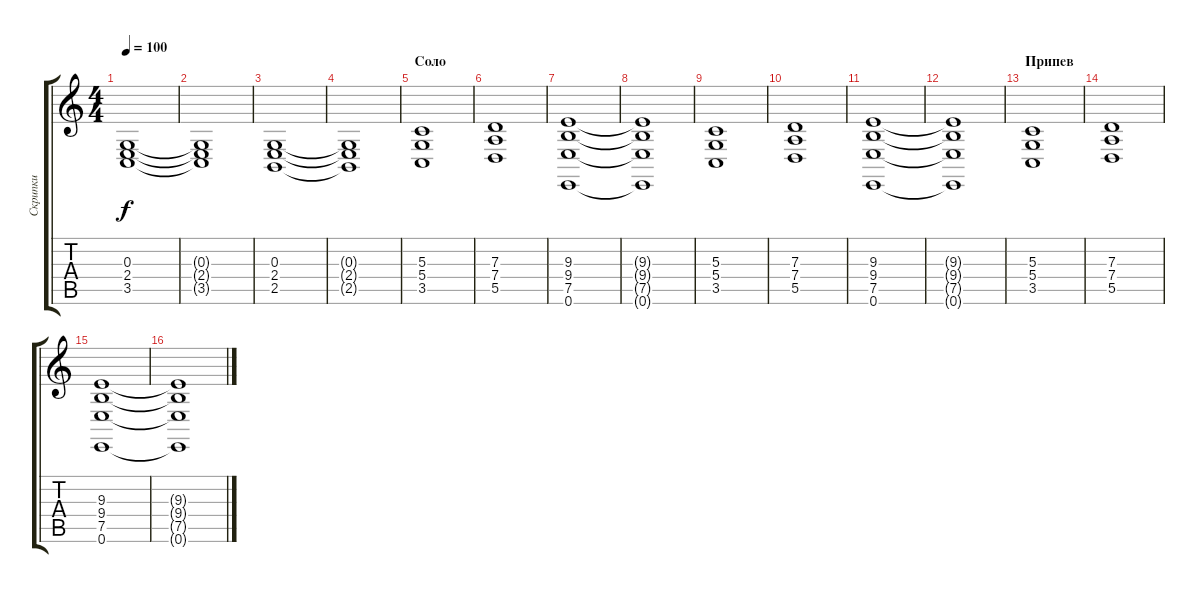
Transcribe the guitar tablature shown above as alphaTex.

\track ("Скрипки" "Скрипки") {instrument synthstrings1}
\staff {score tabs}
\tuning (E4 B3 G3 D3 A2 E2) {hide}
\ts (4 4)
\tempo 100
\clef g2
\ks c
(0.3 2.4 3.5).1{dy f} |
(0.3{t} 2.4{t} 3.5{t}).1 |
(0.3 2.4 2.5).1 |
(0.3{t} 2.4{t} 2.5{t}).1 |
\section ("" "Соло")
(5.3 5.4 3.5).1 |
(7.3 7.4 5.5).1 |
(9.3 9.4 7.5 0.6).1 |
(9.3{t} 9.4{t} 7.5{t} 0.6{t}).1 |
(5.3 5.4 3.5).1 |
(7.3 7.4 5.5).1 |
(9.3 9.4 7.5 0.6).1 |
(9.3{t} 9.4{t} 7.5{t} 0.6{t}).1 |
\section ("" "Припев")
(5.3 5.4 3.5).1 |
(7.3 7.4 5.5).1 |
(9.3 9.4 7.5 0.6).1 |
(9.3{t} 9.4{t} 7.5{t} 0.6{t}).1
